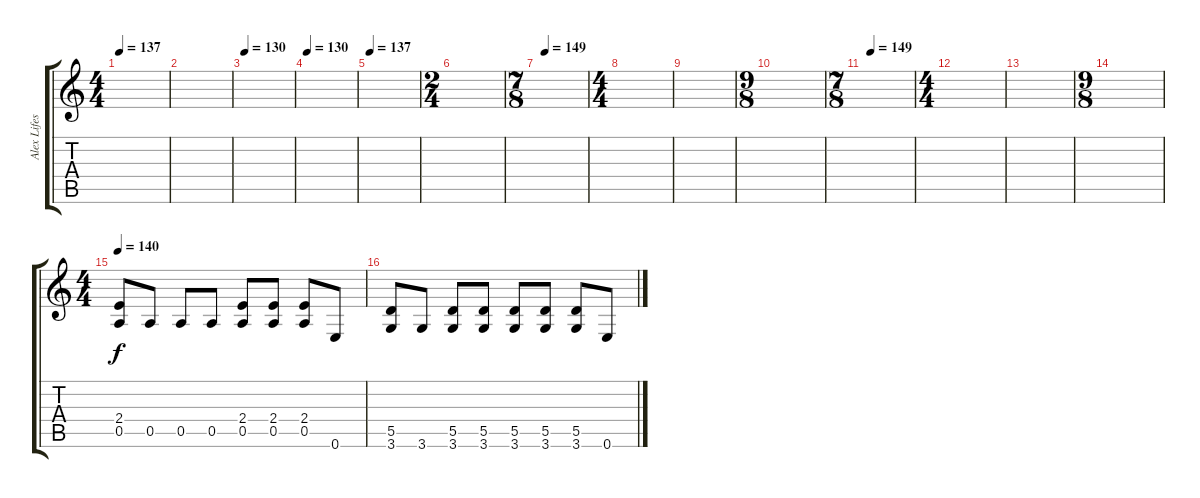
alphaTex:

\track ("Alex Lifeson, Guitarra" "Alex Lifes") {instrument electricguitarmuted}
\staff {score tabs}
\tuning (E4 B3 G3 D3 A2 E2) {hide}
\ts (4 4)
\tempo 137
\clef g2
\ks c
|
|
\tempo 130
|
\tempo 130
|
\tempo 137
|
\ts (2 4)
|
\ts (7 8)
\tempo (149 0.14285714285714285)
|
\ts (4 4)
|
|
\ts (9 8)
|
\ts (7 8)
\tempo (149 0.14285714285714285)
|
\ts (4 4)
|
|
\ts (9 8)
|
\ts (4 4)
\tempo 140
(2.4 0.5).8 0.5.8 0.5.8 0.5.8 (2.4 0.5).8 (2.4 0.5).8 (2.4 0.5).8 0.6.8 |
(5.5 3.6).8 3.6.8 (5.5 3.6).8 (5.5 3.6).8 (5.5 3.6).8 (5.5 3.6).8 (5.5 3.6).8 0.6.8
